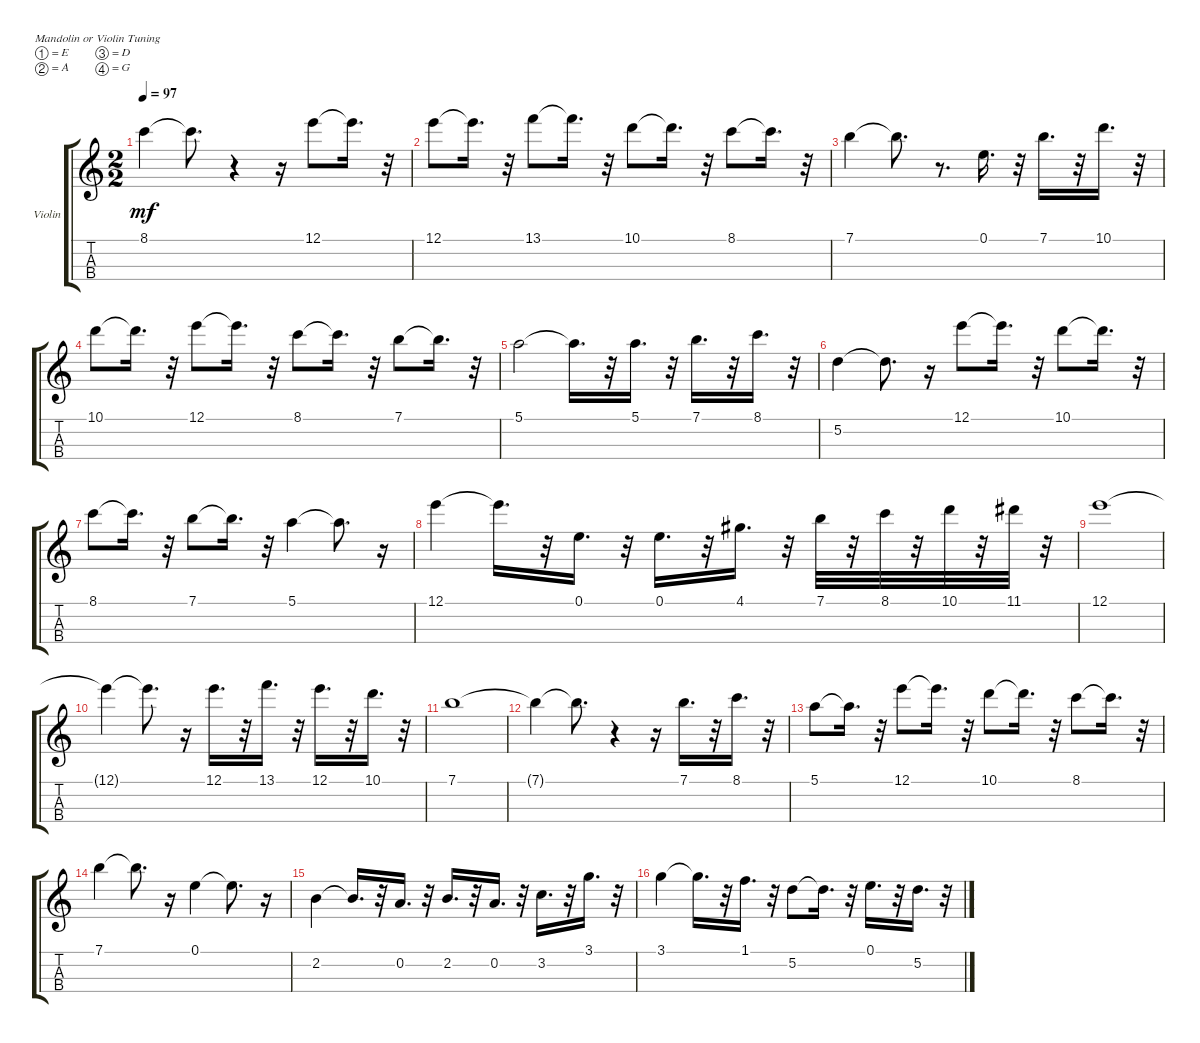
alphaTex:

\bracketExtendMode groupsimilarinstruments
\firstSystemTrackNameOrientation horizontal
\otherSystemsTrackNameOrientation horizontal
\track ("String1" "Violin") {instrument violin}
\staff {score tabs}
\tuning (E5 A4 D4 G3)
\ts (2 2)
\tempo 97
\clef g2
\ks c
8.1.4{dy mf} 8.1{t}.8{d} r.4 r.16 12.1.8 12.1{t}.16{d} r.32 |
12.1.8 12.1{t}.16{d} r.32 13.1.8 13.1{t}.16{d} r.32 10.1.8 10.1{t}.16{d} r.32 8.1.8 8.1{t}.16{d} r.32 |
7.1.4 7.1{t}.8{d} r.8{d} 0.1.16{d} r.32 7.1.16{d} r.32 10.1.16{d} r.32 |
10.1.8 10.1{t}.16{d} r.32 12.1.8 12.1{t}.16{d} r.32 8.1.8 8.1{t}.16{d} r.32 7.1.8 7.1{t}.16{d} r.32 |
5.1.2 5.1{t}.16{d} r.32 5.1.16{d} r.32 7.1.16{d} r.32 8.1.16{d} r.32 |
5.2.4 5.2{t}.8{d} r.16 12.1.8 12.1{t}.16{d} r.32 10.1.8 10.1{t}.16{d} r.32 |
8.1.8 8.1{t}.16{d} r.32 7.1.8 7.1{t}.16{d} r.32 5.1.4 5.1{t}.8{d} r.16 |
12.1.4 12.1{t}.16{d} r.32 0.1.16{d} r.32 0.1.16{d} r.32 4.1.16{d} r.32 7.1.32 r.32 8.1.32 r.32 10.1.32 r.32 11.1.32 r.32 |
12.1.1 |
12.1{t}.4 12.1{t}.8{d} r.16 12.1.16{d} r.32 13.1.16{d} r.32 12.1.16{d} r.32 10.1.16{d} r.32 |
7.1.1 |
7.1{t}.4 7.1{t}.8{d} r.4 r.16 7.1.16{d} r.32 8.1.16{d} r.32 |
5.1.8 5.1{t}.16{d} r.32 12.1.8 12.1{t}.16{d} r.32 10.1.8 10.1{t}.16{d} r.32 8.1.8 8.1{t}.16{d} r.32 |
7.1.4 7.1{t}.8{d} r.16 0.1.4 0.1{t}.8{d} r.16 |
2.2.4 2.2{t}.16{d} r.32 0.2.16{d} r.32 2.2.16{d} r.32 0.2.16{d} r.32 3.2.16{d} r.32 3.1.16{d} r.32 |
3.1.4 3.1{t}.16{d} r.32 1.1.16{d} r.32 5.2.8 5.2{t}.16{d} r.32 0.1.16{d} r.32 5.2.16{d} r.32
